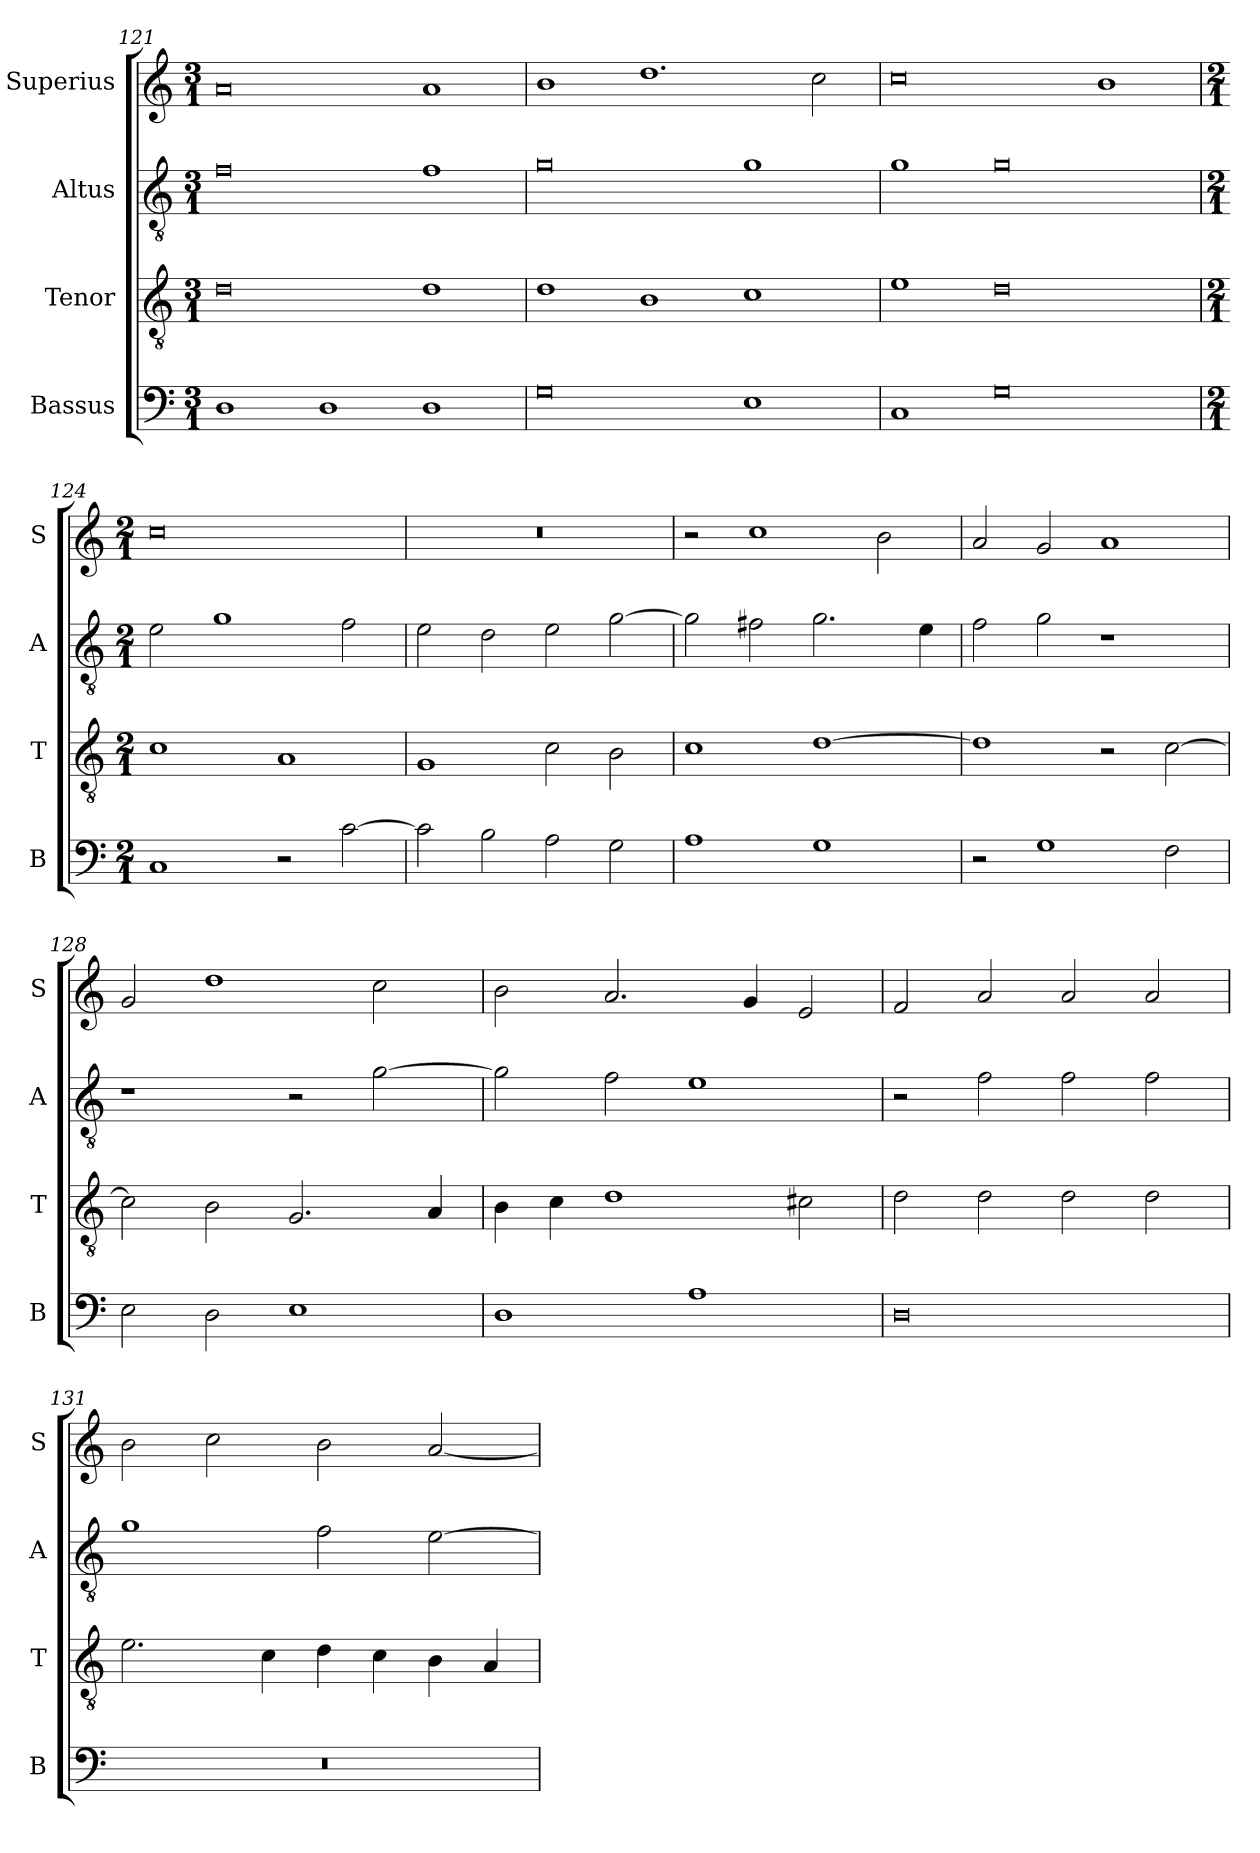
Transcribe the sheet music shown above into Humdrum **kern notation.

**kern	**kern	**kern	**kern
*part4	*part3	*part2	*part1
*staff4	*staff3	*staff2	*staff1
*I"Bassus	*I"Tenor	*I"Altus	*I"Superius
*I'B	*I'T	*I'A	*I'S
*clefF4	*clefGv2	*clefGv2	*clefG2
*k[]	*k[]	*k[]	*k[]
*C:	*C:	*C:	*C:
*M3/1	*M3/1	*M3/1	*M3/1
=121	=121	=121	=121
1D	0d	0f	0a
1D	.	.	.
1D	1d	1f	1a
=122	=122	=122	=122
0G	1d	0g	1b
.	1B	.	1.dd
1E	1c	1g	.
.	.	.	2cc
=123	=123	=123	=123
1C	1e	1g	0cc
0G	0d	0g	.
.	.	.	1b
=124	=124	=124	=124
*M2/1	*M2/1	*M2/1	*M2/1
1C	1c	2e	0cc
.	.	1g	.
2r	1A	.	.
[2c	.	2f	.
=125	=125	=125	=125
2c]	1G	2e	0r
2B	.	2d	.
2A	2c	2e	.
2G	2B	[2g	.
=126	=126	=126	=126
1A	1c	2g]	2r
.	.	2f#X	1cc
1G	[1d	2.g	.
.	.	.	2b
.	.	4e	.
=127	=127	=127	=127
2r	1d]	2f	2a
1G	.	2g	2g
.	2r	1r	1a
2F	[2c	.	.
=128	=128	=128	=128
2E	2c]	1r	2g
2D	2B	.	1dd
1E	2.G	2r	.
.	.	[2g	2cc
.	4A	.	.
=129	=129	=129	=129
1D	4B	2g]	2b
.	4c	.	.
.	1d	2f	2.a
1A	.	1e	.
.	.	.	4g
.	2c#X	.	2e
=130	=130	=130	=130
0D	2d	2r	2f
.	2d	2f	2a
.	2d	2f	2a
.	2d	2f	2a
=131	=131	=131	=131
0r	2.e	1g	2b
.	.	.	2cc
.	4c	.	.
.	4d	2f	2b
.	4c	.	.
.	4B	[2e	[2a
.	4A	.	.
=	=	=	=
*-	*-	*-	*-
